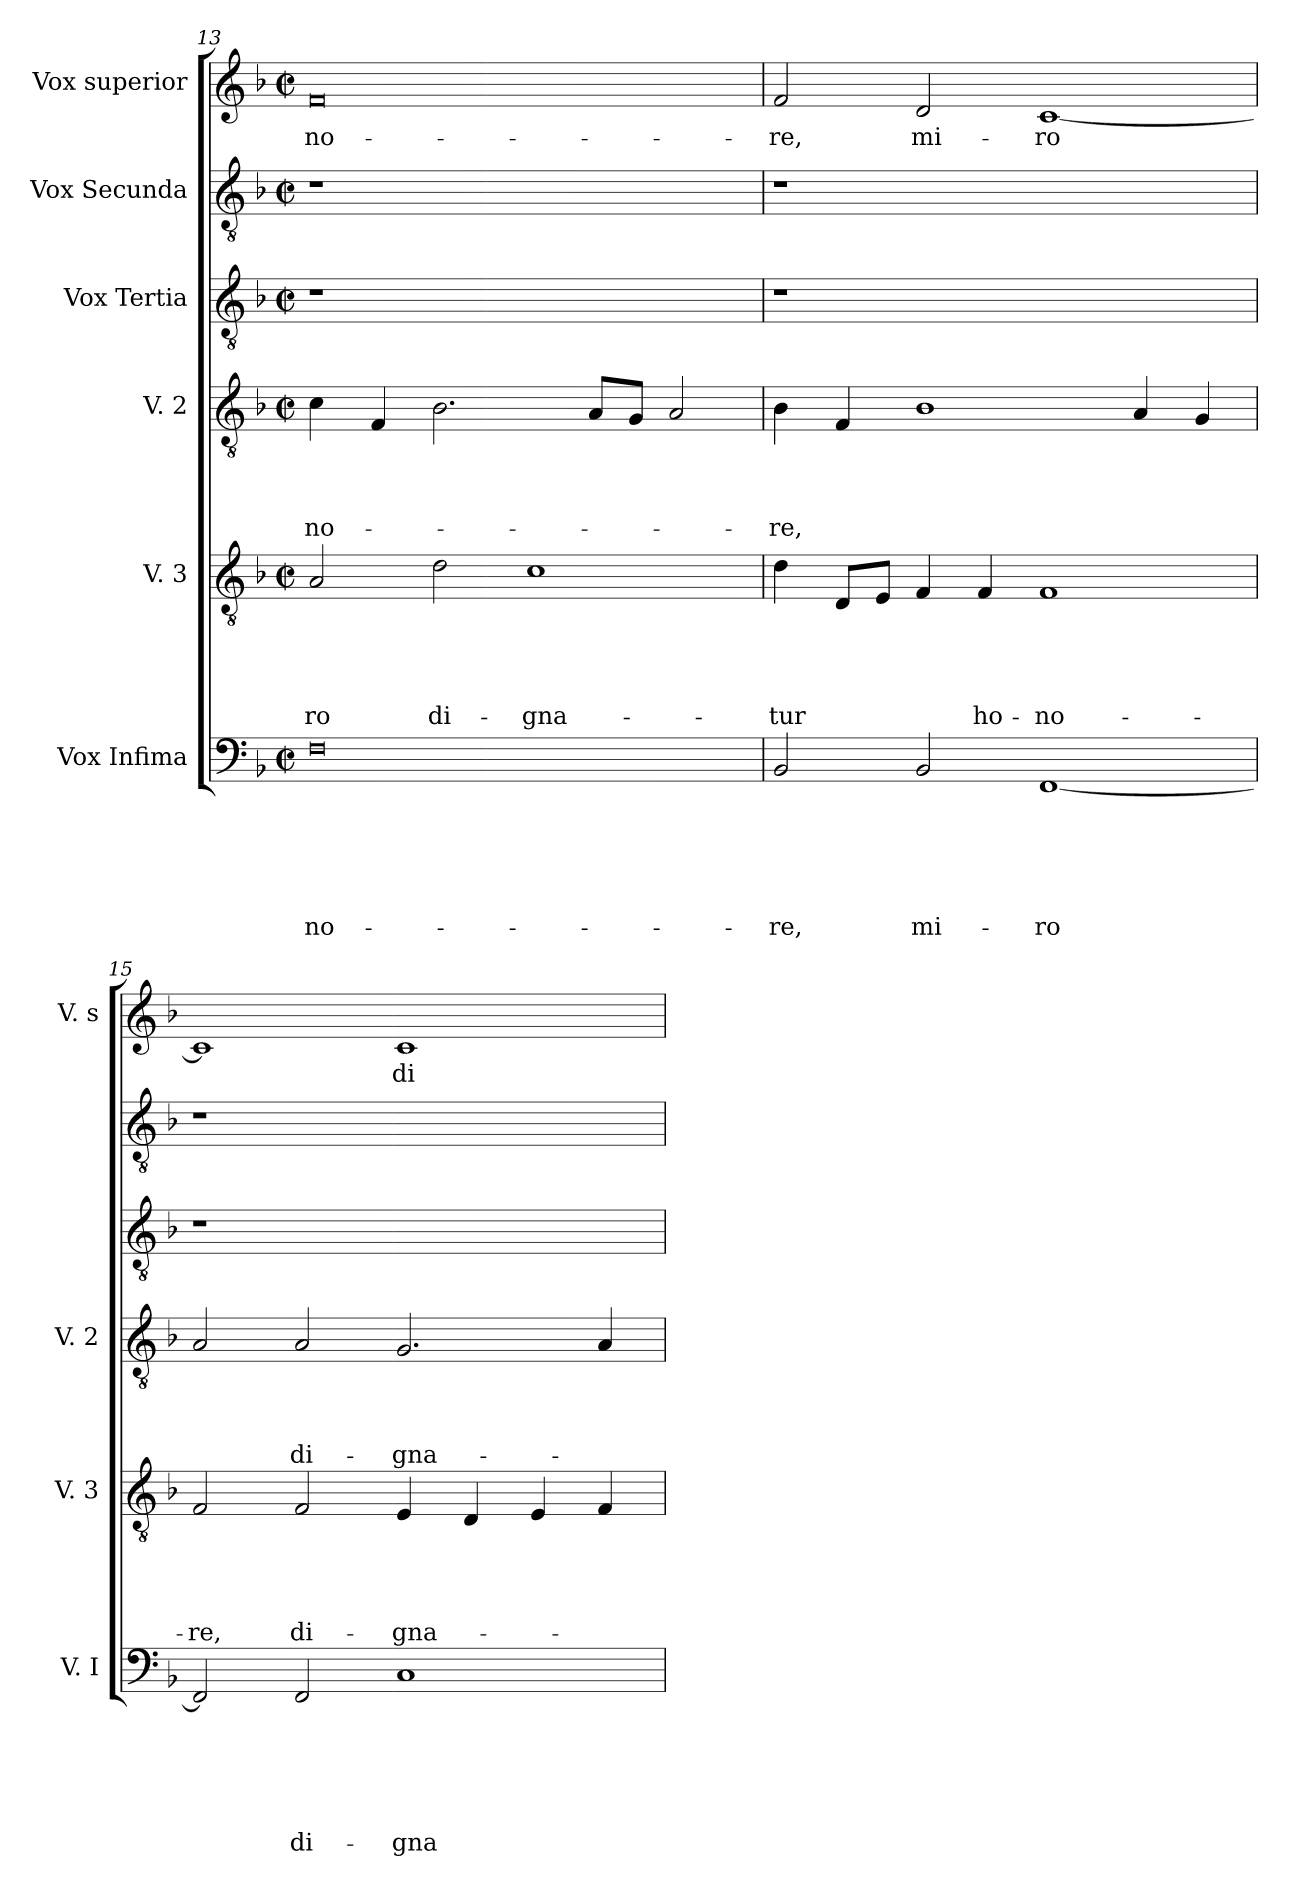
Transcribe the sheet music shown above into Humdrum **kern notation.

**kern	**text	**text	**text	**text	**text	**text	**kern	**text	**text	**text	**text	**text	**kern	**text	**text	**text	**text	**kern	**kern	**kern	**text
*part6	*part6	*part6	*part6	*part6	*part6	*part6	*part5	*part5	*part5	*part5	*part5	*part5	*part4	*part4	*part4	*part4	*part4	*part3	*part2	*part1	*part1
*staff6	*staff6	*staff6	*staff6	*staff6	*staff6	*staff6	*staff5	*staff5	*staff5	*staff5	*staff5	*staff5	*staff4	*staff4	*staff4	*staff4	*staff4	*staff3	*staff2	*staff1	*staff1
*I"Vox Infima	*	*	*	*	*	*	*I"V. 3	*	*	*	*	*	*I"V. 2	*	*	*	*	*I"Vox Tertia	*I"Vox Secunda	*I"Vox superior	*
*I'V. I	*	*	*	*	*	*	*I'V. 3	*	*	*	*	*	*I'V. 2	*	*	*	*	*	*	*I'V. s	*
*clefF4	*	*	*	*	*	*	*clefGv2	*	*	*	*	*	*clefGv2	*	*	*	*	*clefGv2	*clefGv2	*clefG2	*
*k[b-]	*	*	*	*	*	*	*k[b-]	*	*	*	*	*	*k[b-]	*	*	*	*	*k[b-]	*k[b-]	*k[b-]	*
*F:	*	*	*	*	*	*	*F:	*	*	*	*	*	*F:	*	*	*	*	*F:	*F:	*F:	*
*M2/2	*	*	*	*	*	*	*M2/2	*	*	*	*	*	*M2/2	*	*	*	*	*M2/2	*M2/2	*M2/2	*
*met(c|)	*	*	*	*	*	*	*met(c|)	*	*	*	*	*	*met(c|)	*	*	*	*	*met(c|)	*met(c|)	*met(c|)	*
=13	=13	=13	=13	=13	=13	=13	=13	=13	=13	=13	=13	=13	=13	=13	=13	=13	=13	=13	=13	=13	=13
!	!	!	!	!	!	!LO:LY:b	!	!	!	!	!	!LO:LY:b	!	!	!	!	!LO:LY:b	!	!	!	!LO:LY:b
0F	.	.	.	.	.	-no-	2A/	.	.	.	.	-ro	4c\	.	.	.	-no-	1r	1r	0f	-no-
.	.	.	.	.	.	.	.	.	.	.	.	.	4F/	.	.	.	.	.	.	.	.
!	!	!	!	!	!	!	!	!	!	!	!	!LO:LY:b	!	!	!	!	!	!	!	!	!
.	.	.	.	.	.	.	2d\	.	.	.	.	di-	2.B-\	.	.	.	.	.	.	.	.
!	!	!	!	!	!	!	!	!	!	!	!	!LO:LY:b	!	!	!	!	!	!	!	!	!
.	.	.	.	.	.	.	1c	.	.	.	.	-gna-	.	.	.	.	.	1ryy	1ryy	.	.
.	.	.	.	.	.	.	.	.	.	.	.	.	8A/L	.	.	.	.	.	.	.	.
.	.	.	.	.	.	.	.	.	.	.	.	.	8G/J	.	.	.	.	.	.	.	.
.	.	.	.	.	.	.	.	.	.	.	.	.	2A/	.	.	.	.	.	.	.	.
=14	=14	=14	=14	=14	=14	=14	=14	=14	=14	=14	=14	=14	=14	=14	=14	=14	=14	=14	=14	=14	=14
!	!	!	!	!	!	!LO:LY:b	!	!	!	!	!	!LO:LY:b	!	!	!	!	!LO:LY:b	!	!	!	!LO:LY:b
2BB-/	.	.	.	.	.	-re,	4d\	.	.	.	.	-tur	4B-\	.	.	.	-re,	1r	1r	2f/	-re,
.	.	.	.	.	.	.	8D/L	.	.	.	.	.	4F/	.	.	.	.	.	.	.	.
.	.	.	.	.	.	.	8E/J	.	.	.	.	.	.	.	.	.	.	.	.	.	.
!	!	!	!	!	!	!LO:LY:b	!	!	!	!	!	!	!	!	!	!	!	!	!	!	!LO:LY:b
2BB-/	.	.	.	.	.	mi-	4F/	.	.	.	.	.	1B-	.	.	.	.	.	.	2d/	mi-
!	!	!	!	!	!	!	!	!	!	!	!	!LO:LY:b	!	!	!	!	!	!	!	!	!
.	.	.	.	.	.	.	4F/	.	.	.	.	ho-	.	.	.	.	.	.	.	.	.
!	!	!	!	!	!	!LO:LY:b	!	!	!	!	!	!LO:LY:b	!	!	!	!	!	!	!	!	!LO:LY:b
[<1FF	.	.	.	.	.	-ro	1F	.	.	.	.	-no-	.	.	.	.	.	1ryy	1ryy	[<1c	-ro
.	.	.	.	.	.	.	.	.	.	.	.	.	4A/	.	.	.	.	.	.	.	.
.	.	.	.	.	.	.	.	.	.	.	.	.	4G/	.	.	.	.	.	.	.	.
=15	=15	=15	=15	=15	=15	=15	=15	=15	=15	=15	=15	=15	=15	=15	=15	=15	=15	=15	=15	=15	=15
!	!	!	!	!	!	!	!	!	!	!	!	!LO:LY:b	!	!	!	!	!	!	!	!	!
2FF/]	.	.	.	.	.	.	2F/	.	.	.	.	-re,	2A/	.	.	.	.	1r	1r	1c]	.
!	!	!	!	!	!	!LO:LY:b	!	!	!	!	!	!LO:LY:b	!	!	!	!	!LO:LY:b	!	!	!	!
2FF/	.	.	.	.	.	di-	2F/	.	.	.	.	di-	2A/	.	.	.	di-	.	.	.	.
!	!	!	!	!	!	!LO:LY:b	!	!	!	!	!	!LO:LY:b	!	!	!	!	!LO:LY:b	!	!	!	!LO:LY:b
1C	.	.	.	.	.	-gna-	4E/	.	.	.	.	-gna-	2.G/	.	.	.	-gna-	1ryy	1ryy	1c	di-
.	.	.	.	.	.	.	4D/	.	.	.	.	.	.	.	.	.	.	.	.	.	.
.	.	.	.	.	.	.	4E/	.	.	.	.	.	.	.	.	.	.	.	.	.	.
.	.	.	.	.	.	.	4F/	.	.	.	.	.	4A/	.	.	.	.	.	.	.	.
=	=	=	=	=	=	=	=	=	=	=	=	=	=	=	=	=	=	=	=	=	=
*-	*-	*-	*-	*-	*-	*-	*-	*-	*-	*-	*-	*-	*-	*-	*-	*-	*-	*-	*-	*-	*-
